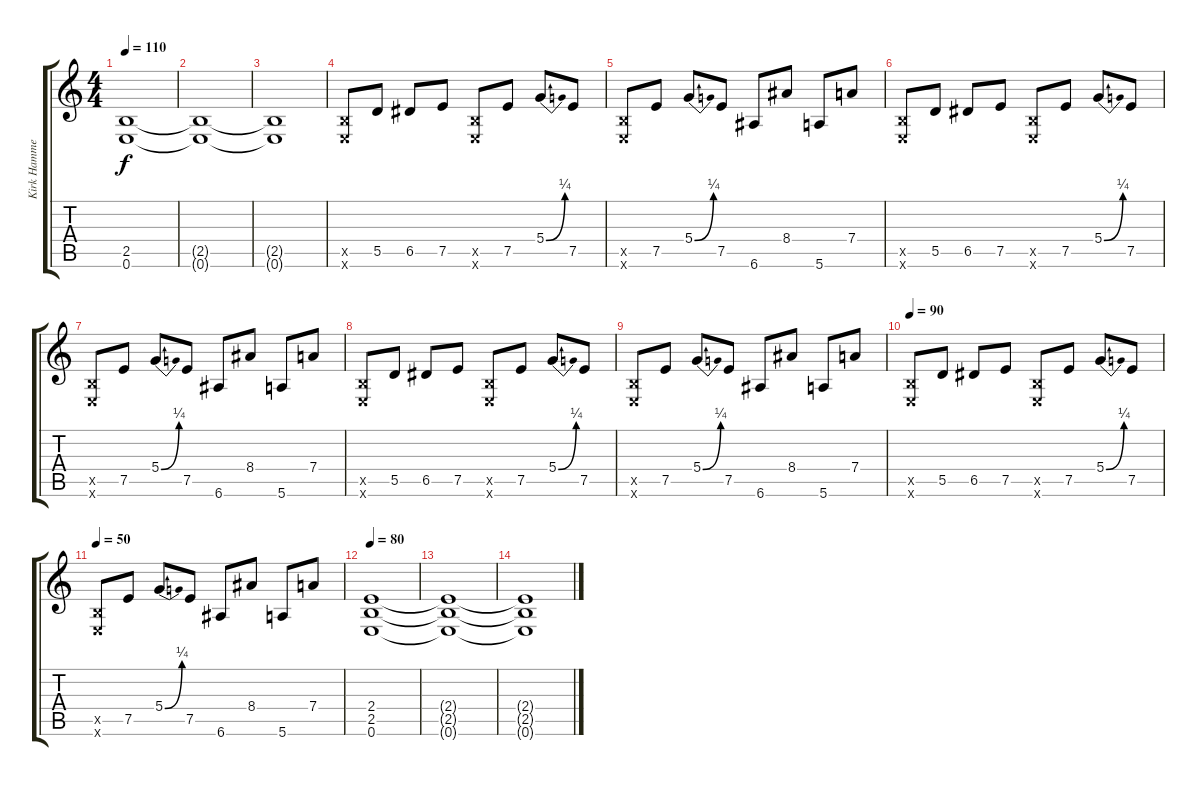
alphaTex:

\track ("Kirk Hammett" "Kirk Hamme") {instrument distortionguitar}
\staff {score tabs}
\tuning (E4 B3 G3 D3 A2 E2) {hide}
\ts (4 4)
\tempo 110
\clef g2
\ks c
(2.5{t} 0.6{t}).1{dy f} |
(2.5{t} 0.6{t}).1{volume 0} |
(2.5{t} 0.6{t}).1 |
(2.5{x} 0.6{x}).8{volume 16} 5.5.8 6.5.8 7.5.8 (2.5{x} 0.6{x}).8 7.5.8 5.4{be (bend 0 0 60 1)}.8 7.5.8 |
(2.5{x} 0.6{x}).8 7.5.8 5.4{be (bend 0 0 60 1)}.8 7.5.8 6.6.8 8.4.8 5.6.8 7.4.8 |
(2.5{x} 0.6{x}).8 5.5.8 6.5.8 7.5.8 (2.5{x} 0.6{x}).8 7.5.8 5.4{be (bend 0 0 60 1)}.8 7.5.8 |
(2.5{x} 0.6{x}).8 7.5.8 5.4{be (bend 0 0 60 1)}.8 7.5.8 6.6.8 8.4.8 5.6.8 7.4.8 |
(2.5{x} 0.6{x}).8 5.5.8 6.5.8 7.5.8 (2.5{x} 0.6{x}).8 7.5.8 5.4{be (bend 0 0 60 1)}.8 7.5.8 |
(2.5{x} 0.6{x}).8 7.5.8 5.4{be (bend 0 0 60 1)}.8 7.5.8 6.6.8 8.4.8 5.6.8 7.4.8 |
\tempo 90
(2.5{x} 0.6{x}).8 5.5.8 6.5.8 7.5.8 (2.5{x} 0.6{x}).8 7.5.8 5.4{be (bend 0 0 60 1)}.8 7.5.8 |
\tempo 50
(2.5{x} 0.6{x}).8 7.5.8 5.4{be (bend 0 0 60 1)}.8 7.5.8 6.6.8 8.4.8 5.6.8 7.4.8 |
\tempo 80
(2.4 2.5 0.6).1 |
(2.4{t} 2.5{t} 0.6{t}).1{volume 0} |
(2.4{t} 2.5{t} 0.6{t}).1
